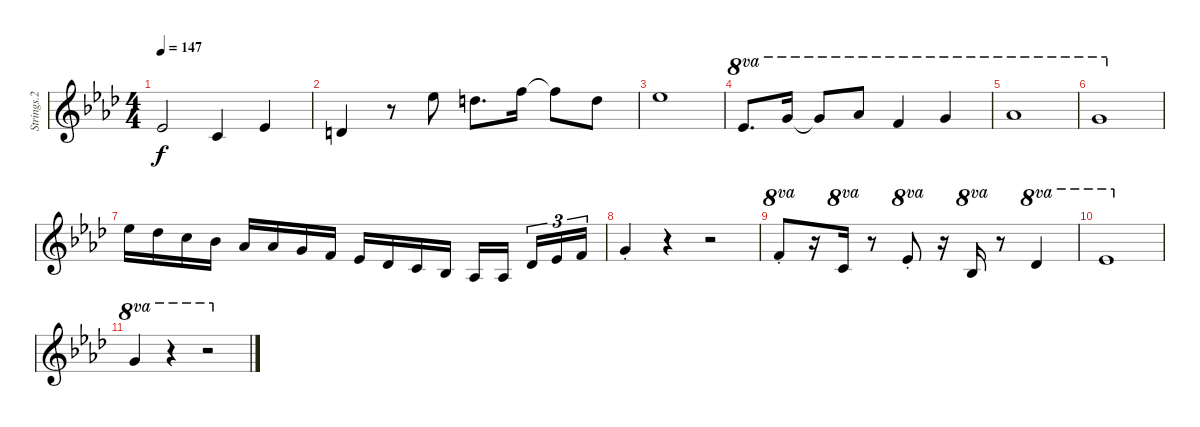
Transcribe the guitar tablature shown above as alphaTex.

\track ("Strings.2" "Strings.2") {instrument stringensemble2}
\staff {score}
\tuning (E4 B3 G3 D3 A2 E2) {hide}
\ts (4 4)
\tempo 147
\clef g2
\ks fminor
4.2.2{dy f} 1.2.4 4.2.4 |
3.2.4 r.8 11.1.8 10.1.8{d} 13.1.16 13.1{t}.8 10.1.8 |
11.1.1 |
11.1.8{d ot 8va} 15.1.16{ot 8va} 15.1{t}.8{ot 8va} 16.1.8{ot 8va} 13.1.4{ot 8va} 15.1.4{ot 8va} |
16.1.1{ot 8va} |
15.1.1{ot 8va} |
11.1.16 9.1.16 8.1.16 6.1.16 4.1.16 4.1.16 3.1.16 1.1.16 4.2.16 2.2.16 1.2.16 3.3.16 1.3.16 1.3.16{beam splitsecondary} 2.2.16{tu (3 2)} 4.2.16{tu (3 2)} 1.1.16{tu (3 2)} |
3.1{st}.4 r.4 r.2 |
18.2{st}.8{ot 8va} r.16 8.1.16{ot 8va} r.8 11.1{st}.8{ot 8va} r.16 6.1.16{ot 8va} r.8 9.1.4{ot 8va} |
11.1.1{ot 8va} |
15.1.4{ot 8va} r.4{ot 8va} r.2{ot 8va}
